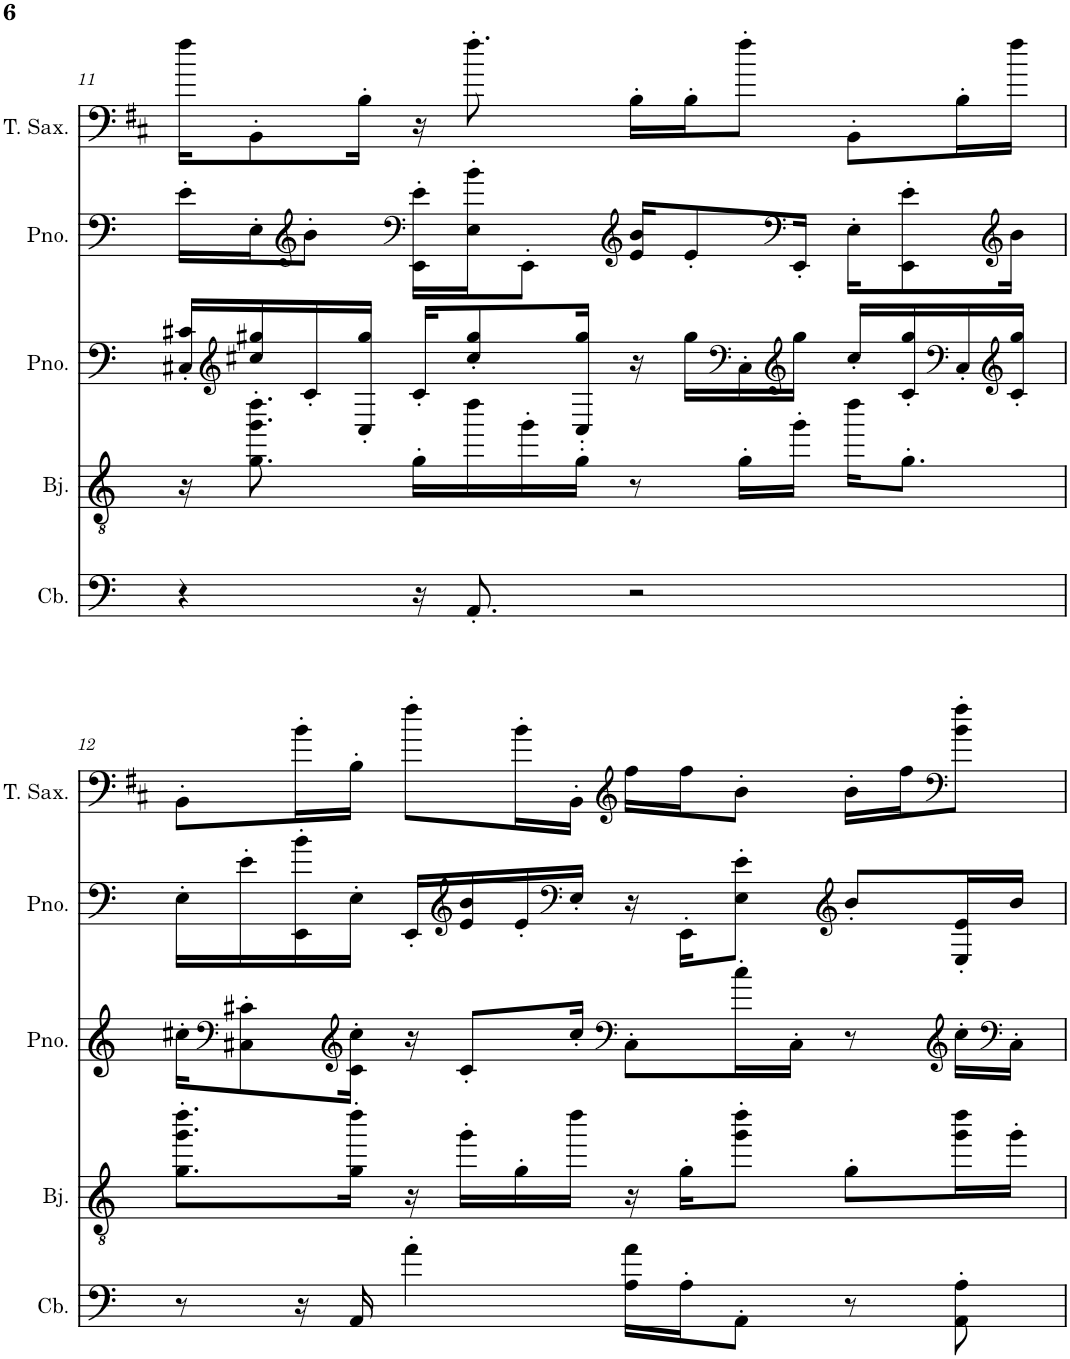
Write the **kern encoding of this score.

**kern	**kern	**kern	**kern	**kern
*part5	*part4	*part3	*part2	*part1
*staff5	*staff4	*staff3	*staff2	*staff1
*I"Contrabass	*I"Banjo	*I"Piano	*I"Piano	*I"Tenor Saxophone
*I'Cb.	*I'Bj.	*I'Pno.	*I'Pno.	*I'T. Sax.
!!LO:PB:g=z
*clefF4	*clefGv2	*clefG2	*clefF4	*clefF4
*Trd7c12	*Trd7c12	*	*	*Trd8c14
*k[]	*k[]	*k[]	*k[]	*k[f#c#]
*M4/4	*M4/4	*M4/4	*M4/4	*M4/4
=11	=11	=11	=11	=11
4r	16r	16C#X/' 16c#X/'LL	16e'\LL	16ff#\KL
*	*	*clefG2	*	*
.	8.g\' 8.gg\' 8.ddd\'	16cc#X/ 16gg#X/	16E'\J	8BB'\
*	*	*	*clefG2	*
.	.	16c#'/	8b'\J	.
.	.	16C#/' 16gg#/'JJ	.	16B'\Jk
*	*	*	*clefF4	*
16r	16g'\LL	16c#'/KL	16EE\' 16e\'LL	16r
8.AA'/	16ddd\	8cc#/' 8gg#/'	16E\' 16b\'J	8.ff#'\
.	16gg'\	.	8EE'\J	.
.	16g'\JJ	16C#/' 16gg#/'Jk	.	.
*	*	*	*clefG2	*
2r	8r	16r	16e/ 16b/KL	16B'\LL
.	.	16gg#\LL	8e'/	16B'\J
*	*	*clefF4	*	*
.	16g'\LL	16C#'\	.	8ff#'\J
*	*	*clefG2	*clefF4	*
.	16gg'\JJ	16gg#\JJ	16EE'/Jk	.
.	16ddd\KL	16cc#'/LL	16E'\KL	8BB'\L
.	8.g'\J	16c#/' 16gg#/'	8EE\' 8e\'	.
*	*	*clefF4	*	*
.	.	16C#'/	.	16B'\L
*	*	*clefG2	*clefG2	*
.	.	16c#/' 16gg#/'JJ	16b\Jk	16ff#\JJ
!!LO:LB:g=z
=12	=12	=12	=12	=12
8r	8.g\' 8.gg\' 8.ddd\'L	16cc#X'\KL	16E'\LL	8BB'\L
*	*	*clefF4	*	*
.	.	8C#X\' 8c#X\'	16e'\	.
16r	.	.	16EE\' 16b\'	16b'\L
*	*	*clefG2	*	*
16AA/	16g\' 16ddd\'Jk	16c#\' 16cc#\'Jk	16E'\JJ	16B'\JJ
4a'\	16r	16r	16EE'/LL	8ff#'\L
*	*	*	*clefG2	*
.	16gg'\LL	8c#'/L	16e/ 16b/	.
.	16g'\	.	16e'/	16b'\L
*	*	*	*clefF4	*
.	16ddd\JJ	16cc#'/Jk	16E'/JJ	16BB'\JJ
*	*	*clefF4	*	*clefG2
16A\ 16a\LL	16r	8C#'\L	16r	16ff#\LL
16A'\J	16g'\KL	.	16EE'\KL	16ff#\J
8AA'\J	8gg\' 8ddd\'J	16cc#'\L	8E\' 8e\'J	8b'\J
.	.	16C#'\JJ	.	.
*	*	*	*clefG2	*
8r	8g'\L	8r	8b'/L	16b'\LL
.	.	.	.	16ff#\J
*	*	*clefG2	*	*clefF4
8AA\' 8A\'	16gg\ 16ddd\L	16cc#'\LL	16E/' 16e/'L	8b\' 8ff#\'J
*	*	*clefF4	*	*
.	16gg'\JJ	16C#'\JJ	16b/JJ	.
=	=	=	=	=
*-	*-	*-	*-	*-
